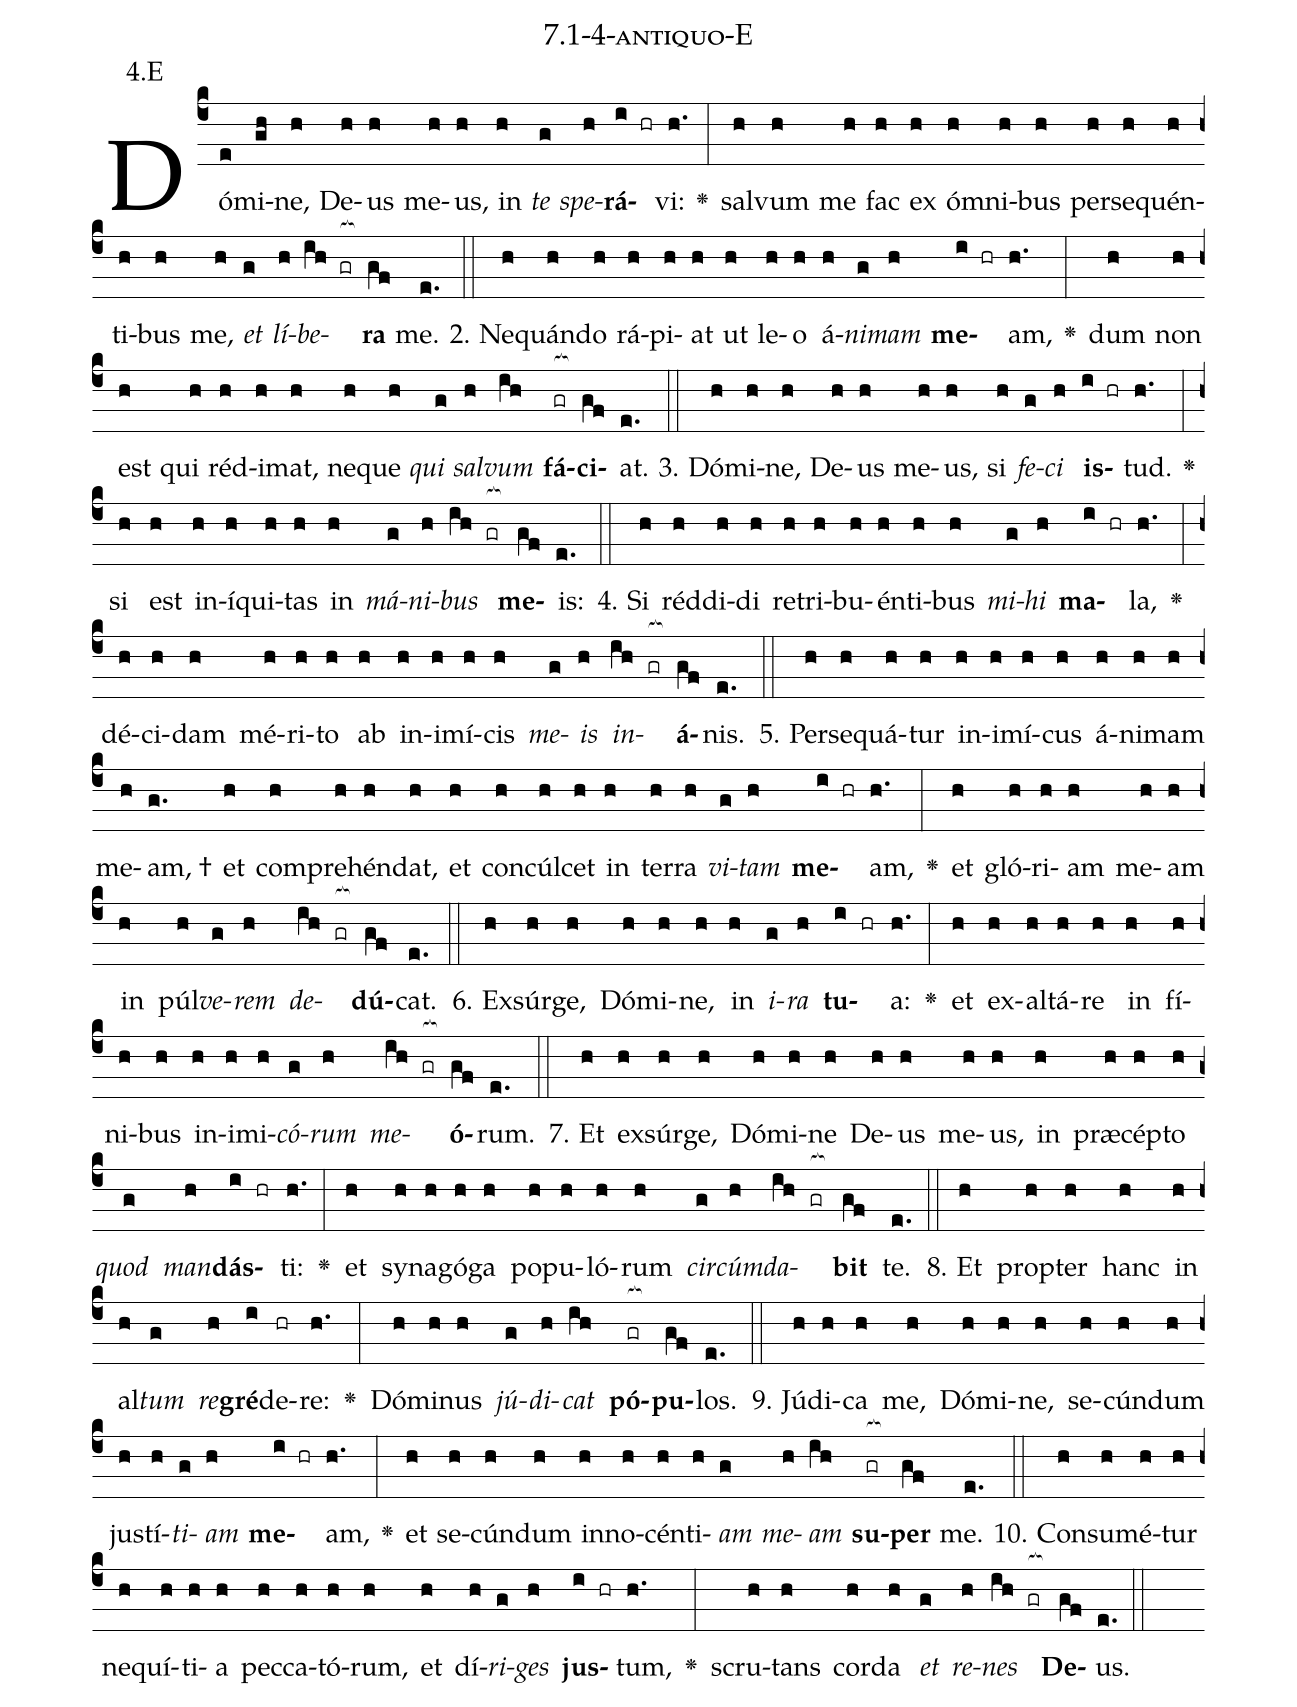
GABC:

name: 7.1-4-antiquo-E;
annotation: 4.E;
%%
(c4)Dó(e)mi(gh)ne,(h) De(h)us(h) me(h)us,(h) in(h) <i>te</i>(g) <i>spe</i>(h)<b>rá</b>(i hr)vi:(h.) <v>\greheightstar</v>(:) sal(h)vum(h) me(h) fac(h) ex(h) óm(h)ni(h)bus(h) per(h)se(h)quén(h)ti(h)bus(h) me,(h) <i>et</i>(g) <i>lí</i>(h)<i>be</i>(ih gr[ocb:1{])<b>ra</b>(gf[ocb:0}]) me.(e.) (::)
2. Ne(h)quán(h)do(h) rá(h)pi(h)at(h) ut(h) le(h)o(h) á(h)<i>ni</i>(g)<i>mam</i>(h) <b>me</b>(i hr)am,(h.) <v>\greheightstar</v>(:) dum(h) non(h) est(h) qui(h) réd(h)i(h)mat,(h) ne(h)que(h) <i>qui</i>(g) <i>sal</i>(h)<i>vum</i>(ih) <b>fá</b>(gr[ocb:1{])<b>ci</b>(gf[ocb:0}])at.(e.) (::)
3. Dó(h)mi(h)ne,(h) De(h)us(h) me(h)us,(h) si(h) <i>fe</i>(g)<i>ci</i>(h) <b>is</b>(i hr)tud.(h.) <v>\greheightstar</v>(:) si(h) est(h) in(h)í(h)qui(h)tas(h) in(h) <i>má</i>(g)<i>ni</i>(h)<i>bus</i>(ih gr[ocb:1{]) <b>me</b>(gf[ocb:0}])is:(e.) (::)
4. Si(h) réd(h)di(h)di(h) re(h)tri(h)bu(h)én(h)ti(h)bus(h) <i>mi</i>(g)<i>hi</i>(h) <b>ma</b>(i hr)la,(h.) <v>\greheightstar</v>(:) dé(h)ci(h)dam(h) mé(h)ri(h)to(h) ab(h) in(h)i(h)mí(h)cis(h) <i>me</i>(g)<i>is</i>(h) <i>in</i>(ih gr[ocb:1{])<b>á</b>(gf[ocb:0}])nis.(e.) (::)
5. Per(h)se(h)quá(h)tur(h) in(h)i(h)mí(h)cus(h) á(h)ni(h)mam(h) me(h)am, †(g.) et(h) com(h)pre(h)hén(h)dat,(h) et(h) con(h)cúl(h)cet(h) in(h) ter(h)ra(h) <i>vi</i>(g)<i>tam</i>(h) <b>me</b>(i hr)am,(h.) <v>\greheightstar</v>(:) et(h) gló(h)ri(h)am(h) me(h)am(h) in(h) púl(h)<i>ve</i>(g)<i>rem</i>(h) <i>de</i>(ih gr[ocb:1{])<b>dú</b>(gf[ocb:0}])cat.(e.) (::)
6. Ex(h)súr(h)ge,(h) Dó(h)mi(h)ne,(h) in(h) <i>i</i>(g)<i>ra</i>(h) <b>tu</b>(i hr)a:(h.) <v>\greheightstar</v>(:) et(h) ex(h)al(h)tá(h)re(h) in(h) fí(h)ni(h)bus(h) in(h)i(h)mi(h)<i>có</i>(g)<i>rum</i>(h) <i>me</i>(ih gr[ocb:1{])<b>ó</b>(gf[ocb:0}])rum.(e.) (::)
7. Et(h) ex(h)súr(h)ge,(h) Dó(h)mi(h)ne(h) De(h)us(h) me(h)us,(h) in(h) præ(h)cép(h)to(h) <i>quod</i>(g) <i>man</i>(h)<b>dás</b>(i hr)ti:(h.) <v>\greheightstar</v>(:) et(h) sy(h)na(h)gó(h)ga(h) po(h)pu(h)ló(h)rum(h) <i>cir</i>(g)<i>cúm</i>(h)<i>da</i>(ih gr[ocb:1{])<b>bit</b>(gf[ocb:0}]) te.(e.) (::)
8. Et(h) prop(h)ter(h) hanc(h) in(h) al(h)<i>tum</i>(g) <i>re</i>(h)<b>gré</b>(i)de(hr)re:(h.) <v>\greheightstar</v>(:) Dó(h)mi(h)nus(h) <i>jú</i>(g)<i>di</i>(h)<i>cat</i>(ih) <b>pó</b>(gr[ocb:1{])<b>pu</b>(gf[ocb:0}])los.(e.) (::)
9. Jú(h)di(h)ca(h) me,(h) Dó(h)mi(h)ne,(h) se(h)cún(h)dum(h) jus(h)tí(h)<i>ti</i>(g)<i>am</i>(h) <b>me</b>(i hr)am,(h.) <v>\greheightstar</v>(:) et(h) se(h)cún(h)dum(h) in(h)no(h)cén(h)ti(h)<i>am</i>(g) <i>me</i>(h)<i>am</i>(ih) <b>su</b>(gr[ocb:1{])<b>per</b>(gf[ocb:0}]) me.(e.) (::)
10. Con(h)su(h)mé(h)tur(h) ne(h)quí(h)ti(h)a(h) pec(h)ca(h)tó(h)rum,(h) et(h) dí(h)<i>ri</i>(g)<i>ges</i>(h) <b>jus</b>(i hr)tum,(h.) <v>\greheightstar</v>(:) scru(h)tans(h) cor(h)da(h) <i>et</i>(g) <i>re</i>(h)<i>nes</i>(ih gr[ocb:1{]) <b>De</b>(gf[ocb:0}])us.(e.) (::)
